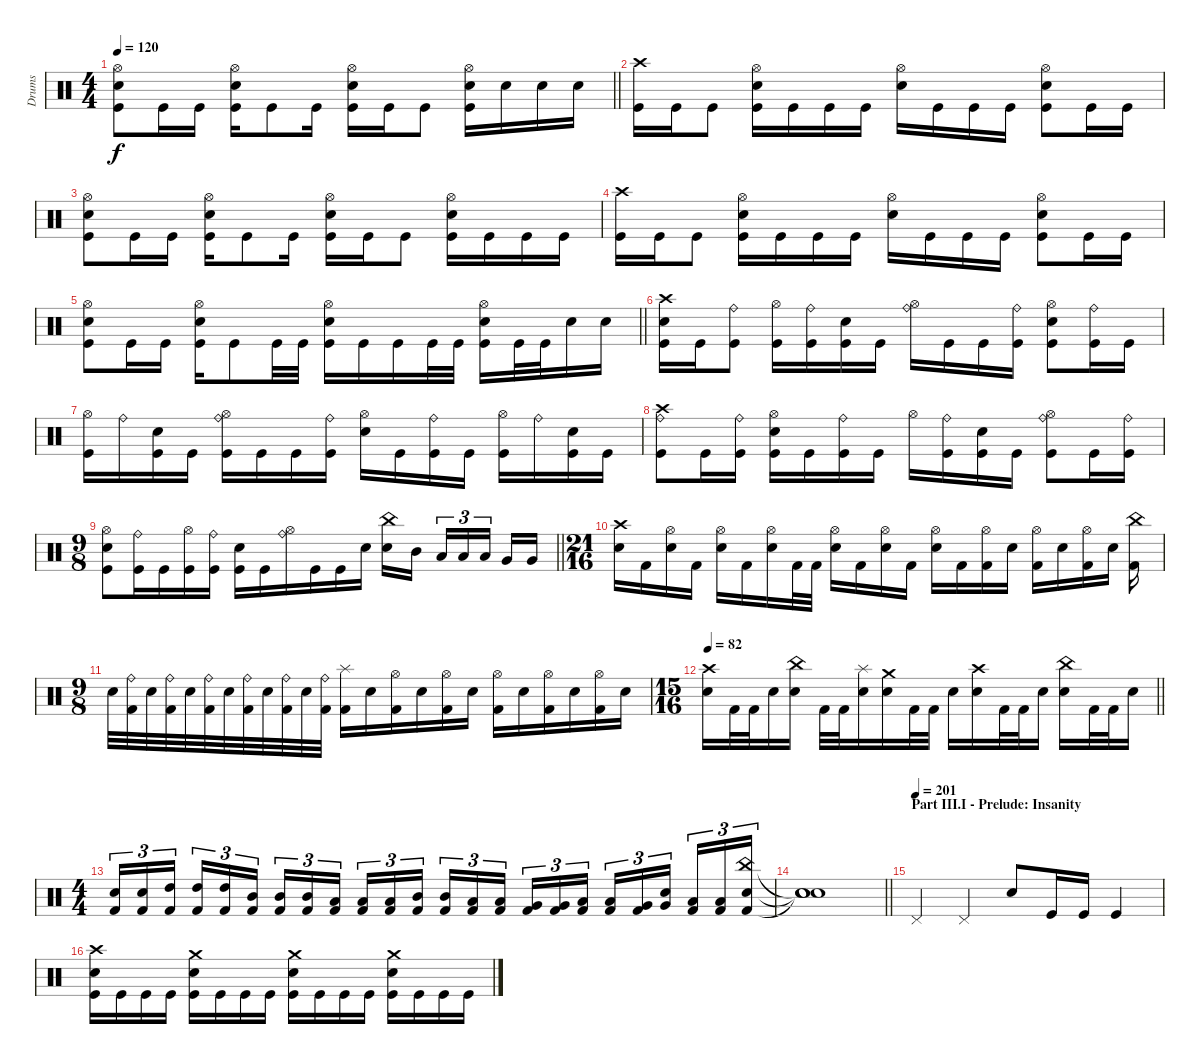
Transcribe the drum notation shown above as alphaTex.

\track ("Drums" "Drums") {instrument percussion}
\staff
\articulation defaults
\ts (4 4)
\tempo 120
\clef neutral
\barLineRight lightlight
\ks c
("Hi-Hat (open)" "Electric Snare (hit)" "Kick (hit)").8{dy f} "Kick (hit)".16 "Kick (hit)".16 ("Hi-Hat (open)" "Electric Snare (hit)" "Kick (hit)").16 "Kick (hit)".8 "Kick (hit)".16 ("Hi-Hat (open)" "Electric Snare (hit)" "Kick (hit)").16 "Kick (hit)".16 "Kick (hit)".8 ("Hi-Hat (open)" "Electric Snare (hit)" "Kick (hit)").16 "Electric Snare (hit)".16 "Electric Snare (hit)".16 "Electric Snare (hit)".16 |
("Crash high (hit)" "Kick (hit)").16 "Kick (hit)".16 "Kick (hit)".8 ("Hi-Hat (open)" "Electric Snare (hit)" "Kick (hit)").16 "Kick (hit)".16 "Kick (hit)".16 "Kick (hit)".16 ("Hi-Hat (open)" "Electric Snare (hit)").16 "Kick (hit)".16 "Kick (hit)".16 "Kick (hit)".16 ("Hi-Hat (open)" "Electric Snare (hit)" "Kick (hit)").8 "Kick (hit)".16 "Kick (hit)".16 |
("Hi-Hat (open)" "Electric Snare (hit)" "Kick (hit)").8 "Kick (hit)".16 "Kick (hit)".16 ("Hi-Hat (open)" "Electric Snare (hit)" "Kick (hit)").16 "Kick (hit)".8 "Kick (hit)".16 ("Hi-Hat (open)" "Electric Snare (hit)" "Kick (hit)").16 "Kick (hit)".16 "Kick (hit)".8 ("Hi-Hat (open)" "Electric Snare (hit)" "Kick (hit)").16 "Kick (hit)".16 "Kick (hit)".16 "Kick (hit)".16 |
("Crash high (hit)" "Kick (hit)").16 "Kick (hit)".16 "Kick (hit)".8 ("Hi-Hat (open)" "Electric Snare (hit)" "Kick (hit)").16 "Kick (hit)".16 "Kick (hit)".16 "Kick (hit)".16 ("Hi-Hat (open)" "Electric Snare (hit)").16 "Kick (hit)".16 "Kick (hit)".16 "Kick (hit)".16 ("Hi-Hat (open)" "Electric Snare (hit)" "Kick (hit)").8 "Kick (hit)".16 "Kick (hit)".16 |
\barLineRight lightlight
("Hi-Hat (open)" "Electric Snare (hit)" "Kick (hit)").8 "Kick (hit)".16 "Kick (hit)".16 ("Hi-Hat (open)" "Electric Snare (hit)" "Kick (hit)").16 "Kick (hit)".8 "Kick (hit)".32 "Kick (hit)".32 ("Hi-Hat (open)" "Electric Snare (hit)" "Kick (hit)").16 "Kick (hit)".16 "Kick (hit)".16 "Kick (hit)".32 "Kick (hit)".32 ("Hi-Hat (open)" "Electric Snare (hit)" "Kick (hit)").16 "Kick (hit)".32 "Kick (hit)".32 "Electric Snare (hit)".16 "Electric Snare (hit)".16 |
\section ("" "")
("Crash high (hit)" "Electric Snare (hit)" "Kick (hit)").16 "Kick (hit)".16 ("Ride (bell)" "Kick (hit)").8 ("Hi-Hat (open)" "Kick (hit)").16 ("Ride (bell)" "Kick (hit)").16 ("Electric Snare (hit)" "Kick (hit)").16 "Kick (hit)".16 ("Ride (bell)" "Hi-Hat (open)").16 "Kick (hit)".16 "Kick (hit)".16 ("Ride (bell)" "Kick (hit)").16 ("Hi-Hat (open)" "Electric Snare (hit)" "Kick (hit)").8 ("Ride (bell)" "Kick (hit)").16 "Kick (hit)".16 |
("Hi-Hat (open)" "Kick (hit)").16 "Ride (bell)".16 ("Electric Snare (hit)" "Kick (hit)").16 "Kick (hit)".16 ("Ride (bell)" "Hi-Hat (open)" "Kick (hit)").16 "Kick (hit)".16 "Kick (hit)".16 ("Ride (bell)" "Kick (hit)").16 ("Hi-Hat (open)" "Electric Snare (hit)").16 "Kick (hit)".16 ("Ride (bell)" "Kick (hit)").16 "Kick (hit)".16 ("Hi-Hat (open)" "Kick (hit)").16 "Ride (bell)".16 ("Electric Snare (hit)" "Kick (hit)").16 "Kick (hit)".16 |
("Crash high (hit)" "Ride (bell)" "Kick (hit)").8 "Kick (hit)".16 ("Ride (bell)" "Kick (hit)").16 ("Hi-Hat (open)" "Electric Snare (hit)" "Kick (hit)").16 "Kick (hit)".16 ("Ride (bell)" "Kick (hit)").16 "Kick (hit)".16 "Hi-Hat (open)".16 ("Ride (bell)" "Kick (hit)").16 ("Electric Snare (hit)" "Kick (hit)").16 "Kick (hit)".16 ("Ride (bell)" "Hi-Hat (open)" "Kick (hit)").8 "Kick (hit)".16 ("Ride (bell)" "Kick (hit)").16 |
\ts (9 8)
\barLineRight lightlight
("Hi-Hat (open)" "Electric Snare (hit)" "Kick (hit)").8 ("Ride (bell)" "Kick (hit)").16 "Kick (hit)".16 ("Hi-Hat (open)" "Kick (hit)").16 ("Ride (bell)" "Kick (hit)").16 ("Electric Snare (hit)" "Kick (hit)").16 "Kick (hit)".16 ("Ride (bell)" "Hi-Hat (open)").16 "Kick (hit)".16 "Kick (hit)".16 "Electric Snare (hit)".16 ("China (hit)" "Electric Snare (hit)").16 "Mid Tom (hit)".16{beam splitsecondary} "Low Tom (hit)".16{tu (3 2)} "Low Tom (hit)".16{tu (3 2)} "Low Tom (hit)".16{tu (3 2) beam splitsecondary} "Very Low Tom (hit)".16 "Very Low Tom (hit)".16 |
\ts (21 16)
("Crash high (hit)" "Electric Snare (hit)").16 "Kick (hit) 2".16 ("Hi-Hat (open)" "Electric Snare (hit)").16 "Kick (hit) 2".16 ("Hi-Hat (open)" "Electric Snare (hit)").16 "Kick (hit) 2".16 ("Hi-Hat (open)" "Electric Snare (hit)").16 "Kick (hit) 2".32 "Kick (hit) 2".32 ("Hi-Hat (open)" "Electric Snare (hit)").16 "Kick (hit) 2".16 ("Hi-Hat (open)" "Electric Snare (hit)").16 "Kick (hit) 2".16 ("Hi-Hat (open)" "Electric Snare (hit)").16 "Kick (hit) 2".16 ("Hi-Hat (open)" "Kick (hit) 2").16 "Electric Snare (hit)".16 ("Hi-Hat (open)" "Kick (hit) 2").16 "Electric Snare (hit)".16 ("Hi-Hat (open)" "Kick (hit) 2").16 "Electric Snare (hit)".16 ("China (hit)" "Kick (hit) 2").16 |
\ts (9 8)
"Electric Snare (hit)".32 ("Ride (bell)" "Kick (hit) 2").32 "Electric Snare (hit)".32 ("Ride (bell)" "Kick (hit) 2").32 "Electric Snare (hit)".32 ("Ride (bell)" "Kick (hit) 2").32 "Electric Snare (hit)".32 ("Ride (bell)" "Kick (hit) 2").32 "Electric Snare (hit)".32 ("Ride (bell)" "Kick (hit) 2").32 "Electric Snare (hit)".32 ("Ride (bell)" "Kick (hit) 2").32 ("Splash (hit)" "Kick (hit) 2").16 "Electric Snare (hit)".16 ("Hi-Hat (open)" "Kick (hit) 2").16 "Electric Snare (hit)".16 ("Hi-Hat (open)" "Kick (hit) 2").16 "Electric Snare (hit)".16 ("Hi-Hat (open)" "Kick (hit) 2").16 "Electric Snare (hit)".16 ("Hi-Hat (open)" "Kick (hit) 2").16 "Electric Snare (hit)".16 ("Hi-Hat (open)" "Kick (hit) 2").16 "Electric Snare (hit)".16 |
\ts (15 16)
\tempo 82
\barLineRight lightlight
("Crash high (hit)" "Electric Snare (hit)").16 "Kick (hit) 2".32 "Kick (hit) 2".32 "Electric Snare (hit)".16 ("China (hit)" "Electric Snare (hit)").16 "Kick (hit) 2".32 "Kick (hit) 2".32 ("Splash (hit)" "Electric Snare (hit)").16 ("Crash medium (hit)" "Electric Snare (hit)").16 "Kick (hit) 2".32 "Kick (hit) 2".32 "Electric Snare (hit)".16 ("Crash high (hit)" "Electric Snare (hit)").16 "Kick (hit) 2".32 "Kick (hit) 2".32 "Electric Snare (hit)".16 ("China (hit)" "Electric Snare (hit)").16 "Kick (hit) 2".32 "Kick (hit) 2".32 "Electric Snare (hit)".16 |
\ts (4 4)
("Electric Snare (hit)" "Kick (hit) 2").16{tu (3 2)} ("Electric Snare (hit)" "Kick (hit) 2").16{tu (3 2)} ("High Tom (hit)" "Kick (hit) 2").16{tu (3 2) beam splitsecondary} ("High Tom (hit)" "Kick (hit) 2").16{tu (3 2)} ("High Tom (hit)" "Kick (hit) 2").16{tu (3 2)} ("Mid Tom (hit)" "Kick (hit) 2").16{tu (3 2)} ("Mid Tom (hit)" "Kick (hit) 2").16{tu (3 2)} ("Mid Tom (hit)" "Kick (hit) 2").16{tu (3 2)} ("Low Tom (hit)" "Kick (hit) 2").16{tu (3 2) beam splitsecondary} ("Low Tom (hit)" "Kick (hit) 2").16{tu (3 2)} ("Low Tom (hit)" "Kick (hit) 2").16{tu (3 2)} ("Mid Tom (hit)" "Kick (hit) 2").16{tu (3 2)} ("Mid Tom (hit)" "Kick (hit) 2").16{tu (3 2)} ("Low Tom (hit)" "Kick (hit) 2").16{tu (3 2)} ("Low Tom (hit)" "Kick (hit) 2").16{tu (3 2) beam splitsecondary} ("Very Low Tom (hit)" "Kick (hit) 2").16{tu (3 2)} ("Very Low Tom (hit)" "Kick (hit) 2").16{tu (3 2)} ("Low Tom (hit)" "Kick (hit) 2").16{tu (3 2)} ("Low Tom (hit)" "Kick (hit) 2").16{tu (3 2)} ("Very Low Tom (hit)" "Kick (hit) 2").16{tu (3 2)} ("Very Low Tom (hit)" "Snare (hit)").16{tu (3 2) beam splitsecondary} ("Low Floor Tom (hit)" "Kick (hit) 2").16{tu (3 2)} ("Low Floor Tom (hit)" "Kick (hit) 2").16{tu (3 2)} ("China (hit)" "Electric Snare (hit)" "Kick (hit) 2").16{tu (3 2)} |
\barLineRight lightlight
("Snare (hit)"{t} "Snare (hit)"{t} "Snare (hit)"{t}).1 |
\section ("" "Part III.I - Prelude: Insanity")
\tempo (201)
"Pedal Hi-Hat (hit)".4{volume 15} "Pedal Hi-Hat (hit)".4 "Electric Snare (hit)".8 "Kick (hit)".16 "Kick (hit)".16 "Kick (hit)".4 |
("Crash high (hit)" "Electric Snare (hit)" "Kick (hit)").16 "Kick (hit)".16 "Kick (hit)".16 "Kick (hit)".16 ("Crash medium (hit)" "Electric Snare (hit)" "Kick (hit)").16 "Kick (hit)".16 "Kick (hit)".16 "Kick (hit)".16 ("Crash medium (hit)" "Electric Snare (hit)" "Kick (hit)").16 "Kick (hit)".16 "Kick (hit)".16 "Kick (hit)".16 ("Crash medium (hit)" "Electric Snare (hit)" "Kick (hit)").16 "Kick (hit)".16 "Kick (hit)".16 "Kick (hit)".16
